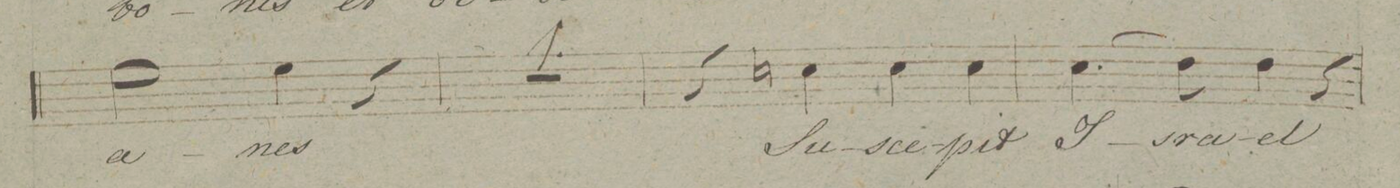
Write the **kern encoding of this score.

**kern	**text	**dynam
*I"Tenore.	*	*
*clefC4	*	*
*k[]	*	*
*met(c|)	*	*
*M2/2	*	*
2d\	-a-	.
4d\	-nes	.
4r	.	.
=91	=91	=91
1r	.	.
=92	=92	=92
4r	.	.
4Bn\	Su-	.
4B\	-sce-	.
4B\	-pit	.
=93	=93	=93
(4.B\	J-	.
8c\)	-sra-	.
4c\	-el	.
4r	.	.
=94	=94	=94
*-	*-	*-
